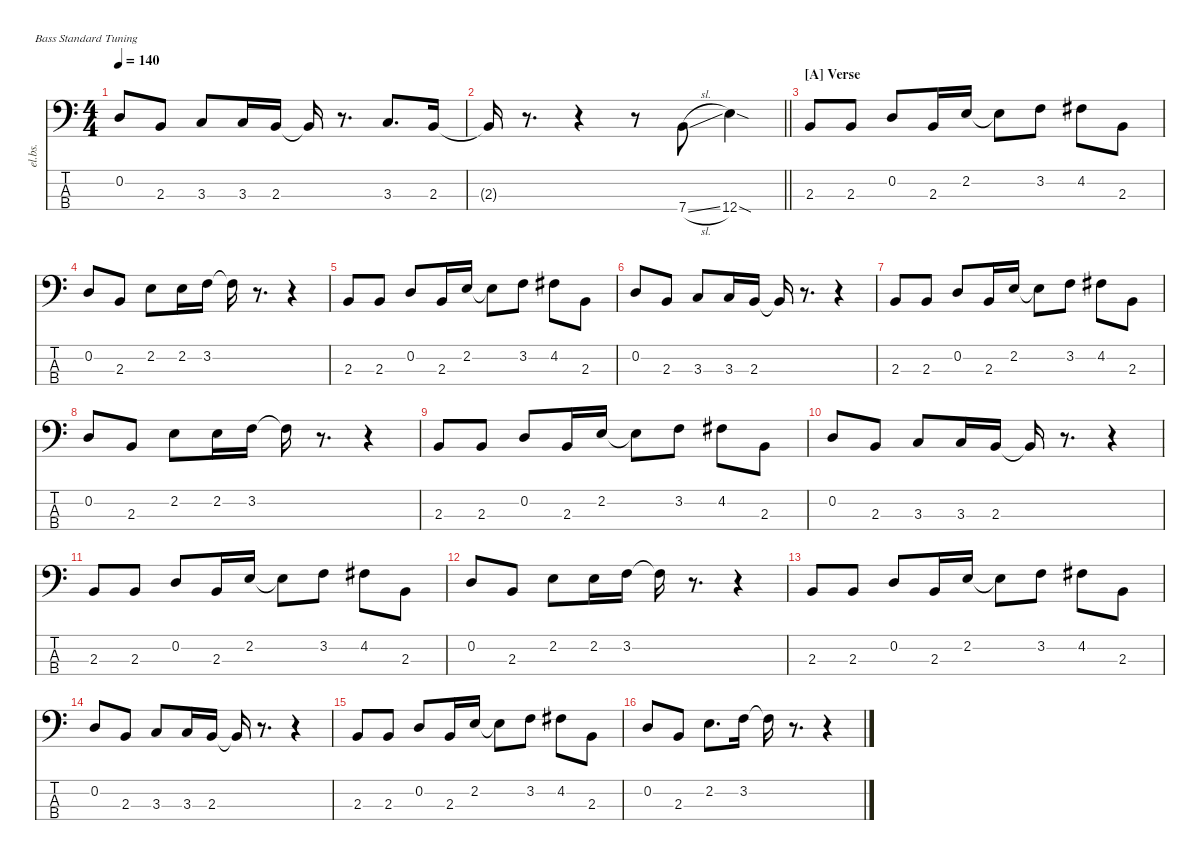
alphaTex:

\defaultSystemsLayout 4
\hideDynamics
\bracketExtendMode nobrackets
\track ("Electric Bass" "el.bs.") {mute instrument electricbassfinger}
\staff {score tabs}
\tuning (G2 D2 A1 E1)
\ts (4 4)
\tempo 140
\clef f4
\ks c
0.2.8{dy mf beam Up} 2.3.8{beam Up} 3.3.8{beam Up} 3.3.16{beam Up} 2.3.16{beam Up} 2.3{t}.16{beam Up} r.8{d beam Down} 3.3.8{d beam Up} 2.3.16{beam Up} |
\barLineRight lightlight
2.3{t}.16{beam Up} r.8{d beam Down} r.4{beam Down} r.8{beam Down} 7.4{sl}.8{beam Up} 12.4{sod}.4{beam Down} |
\section ("A" "Verse")
2.3.8{beam Up} 2.3.8{beam Up} 0.2.8{beam Up} 2.3.16{beam Up} 2.2.16{beam Up} 2.2{t}.8{beam Down} 3.2.8{beam Down} 4.2{acc #}.8{beam Down} 2.3.8{beam Down} |
0.2.8{beam Up} 2.3.8{beam Up} 2.2.8{beam Down} 2.2.16{beam Down} 3.2.16{beam Down} 3.2{t}.16{beam Down} r.8{d beam Down} r.4{beam Down} |
2.3.8{beam Up} 2.3.8{beam Up} 0.2.8{beam Up} 2.3.16{beam Up} 2.2.16{beam Up} 2.2{t}.8{beam Down} 3.2.8{beam Down} 4.2{acc #}.8{beam Down} 2.3.8{beam Down} |
0.2.8{beam Up} 2.3.8{beam Up} 3.3.8{beam Up} 3.3.16{beam Up} 2.3.16{beam Up} 2.3{t}.16{beam Up} r.8{d beam Down} r.4{beam Down} |
2.3.8{beam Up} 2.3.8{beam Up} 0.2.8{beam Up} 2.3.16{beam Up} 2.2.16{beam Up} 2.2{t}.8{beam Down} 3.2.8{beam Down} 4.2{acc #}.8{beam Down} 2.3.8{beam Down} |
0.2.8{beam Up} 2.3.8{beam Up} 2.2.8{beam Down} 2.2.16{beam Down} 3.2.16{beam Down} 3.2{t}.16{beam Down} r.8{d beam Down} r.4{beam Down} |
2.3.8{beam Up} 2.3.8{beam Up} 0.2.8{beam Up} 2.3.16{beam Up} 2.2.16{beam Up} 2.2{t}.8{beam Down} 3.2.8{beam Down} 4.2{acc #}.8{beam Down} 2.3.8{beam Down} |
0.2.8{beam Up} 2.3.8{beam Up} 3.3.8{beam Up} 3.3.16{beam Up} 2.3.16{beam Up} 2.3{t}.16{beam Up} r.8{d beam Down} r.4{beam Down} |
2.3.8{beam Up} 2.3.8{beam Up} 0.2.8{beam Up} 2.3.16{beam Up} 2.2.16{beam Up} 2.2{t}.8{beam Down} 3.2.8{beam Down} 4.2{acc #}.8{beam Down} 2.3.8{beam Down} |
0.2.8{beam Up} 2.3.8{beam Up} 2.2.8{beam Down} 2.2.16{beam Down} 3.2.16{beam Down} 3.2{t}.16{beam Down} r.8{d beam Down} r.4{beam Down} |
2.3.8{beam Up} 2.3.8{beam Up} 0.2.8{beam Up} 2.3.16{beam Up} 2.2.16{beam Up} 2.2{t}.8{beam Down} 3.2.8{beam Down} 4.2{acc #}.8{beam Down} 2.3.8{beam Down} |
0.2.8{beam Up} 2.3.8{beam Up} 3.3.8{beam Up} 3.3.16{beam Up} 2.3.16{beam Up} 2.3{t}.16{beam Up} r.8{d beam Down} r.4{beam Down} |
2.3.8{beam Up} 2.3.8{beam Up} 0.2.8{beam Up} 2.3.16{beam Up} 2.2.16{beam Up} 2.2{t}.8{beam Down} 3.2.8{beam Down} 4.2{acc #}.8{beam Down} 2.3.8{beam Down} |
0.2.8{beam Up} 2.3.8{beam Up} 2.2.8{d beam Down} 3.2.16{beam Down} 3.2{t}.16{beam Down} r.8{d beam Down} r.4{beam Down}
